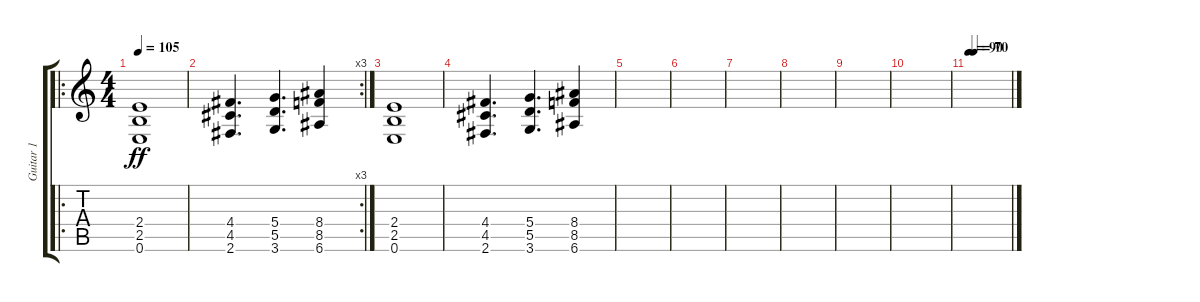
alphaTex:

\track ("Guitar 1" "Guitar 1") {instrument overdrivenguitar}
\staff {score tabs}
\tuning (E4 B3 G3 D3 A2 E2) {hide}
\ro
\ts (4 4)
\tempo 105
\clef g2
\ks c
(2.4 2.5 0.6).1{dy ff volume 13} |
\rc 3
(4.4 4.5 2.6).4{d} (5.4 5.5 3.6).4{d} (8.4 8.5 6.6).4 |
(2.4 2.5 0.6).1{volume 13} |
(4.4 4.5 2.6).4{d} (5.4 5.5 3.6).4{d} (8.4 8.5 6.6).4 |
|
|
|
|
|
|
\tempo 90
\tempo (70 0.125)
